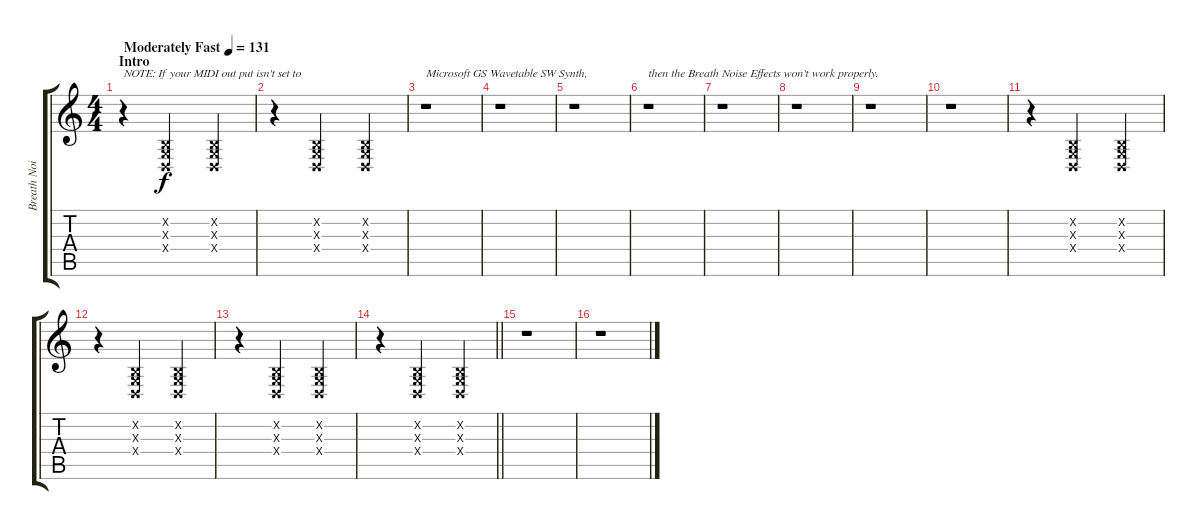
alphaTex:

\track ("Breath Noise II" "Breath Noi") {instrument breathnoise}
\staff {score tabs}
\tuning (E4 B3 G3 D3 A2 E2) {hide}
\ts (4 4)
\section ("" "Intro")
\tempo (131 "Moderately Fast")
\clef g2
\ks c
r.4{txt "NOTE: If your MIDI out put isn't set to" dy f instrument breathnoise} (0.2{x} 0.3{x} 0.4{x}).2 (0.2{x} 0.3{x} 0.4{x}).4 |
r.4 (0.2{x} 0.3{x} 0.4{x}).2 (0.2{x} 0.3{x} 0.4{x}).4 |
r.1{txt "Microsoft GS Wavetable SW Synth,"} |
r.1 |
r.1 |
r.1{txt "then the Breath Noise Effects won't work properly."} |
r.1 |
r.1 |
r.1 |
r.1 |
r.4 (0.2{x} 0.3{x} 0.4{x}).2 (0.2{x} 0.3{x} 0.4{x}).4 |
r.4 (0.2{x} 0.3{x} 0.4{x}).2 (0.2{x} 0.3{x} 0.4{x}).4 |
r.4 (0.2{x} 0.3{x} 0.4{x}).2 (0.2{x} 0.3{x} 0.4{x}).4 |
\barLineRight lightlight
r.4 (0.2{x} 0.3{x} 0.4{x}).2 (0.2{x} 0.3{x} 0.4{x}).4 |
\section ("" "")
r.1 |
r.1
